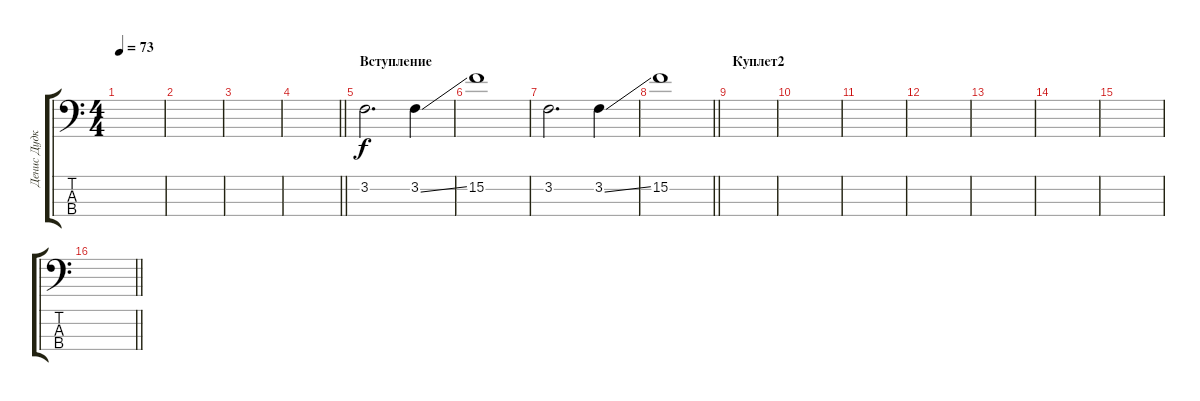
\track ("Денис Дудко" "Денис Дудк") {instrument electricbassfinger}
\staff {score tabs}
\tuning (G2 D2 A1 E1) {hide}
\ts (4 4)
\tempo 73
\clef f4
\ks c
|
|
|
\barLineRight lightlight
|
\section ("" "Вступление")
3.2.2{d} 3.2{ss}.4 |
15.2.1 |
3.2.2{d} 3.2{ss}.4 |
\barLineRight lightlight
15.2.1 |
\section ("" "Куплет2")
|
|
|
|
|
|
|
\barLineRight lightlight
